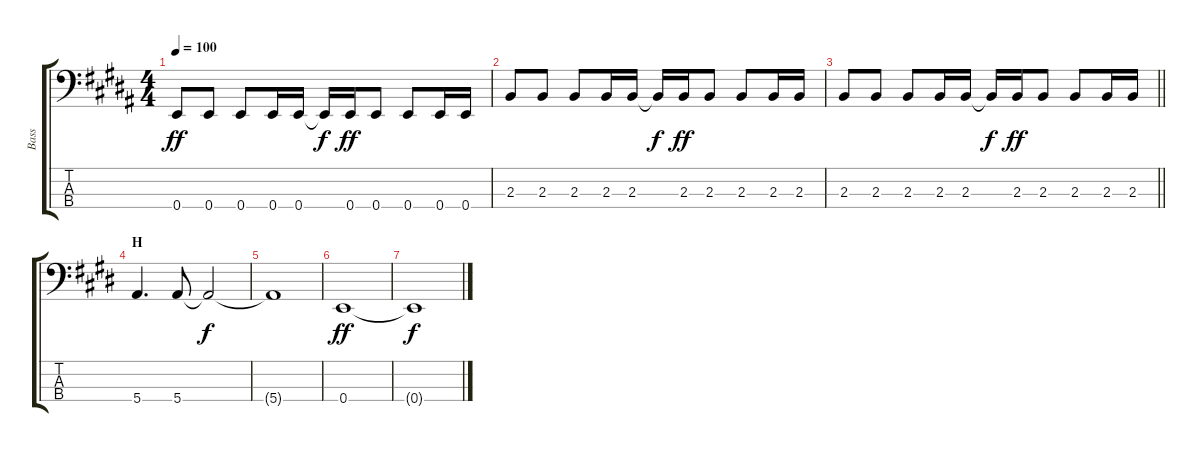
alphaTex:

\track ("Bass" "Bass") {instrument electricbasspick}
\staff {score tabs}
\tuning (G2 D2 A1 E1) {hide}
\ts (4 4)
\tempo 100
\clef f4
\ks b
0.4.8{dy ff} 0.4.8 0.4.8 0.4.16 0.4.16 0.4{t}.16{dy f} 0.4.16{dy ff} 0.4.8 0.4.8 0.4.16 0.4.16 |
2.3.8 2.3.8 2.3.8 2.3.16 2.3.16 2.3{t}.16{dy f} 2.3.16{dy ff} 2.3.8 2.3.8 2.3.16 2.3.16 |
\barLineRight lightlight
2.3.8 2.3.8 2.3.8 2.3.16 2.3.16 2.3{t}.16{dy f} 2.3.16{dy ff} 2.3.8 2.3.8 2.3.16 2.3.16 |
\section ("" "H")
\ks e
5.4.4{d} 5.4.8 5.4{t}.2{dy f} |
5.4{t}.1 |
0.4.1{dy ff} |
0.4{t}.1{dy f}
